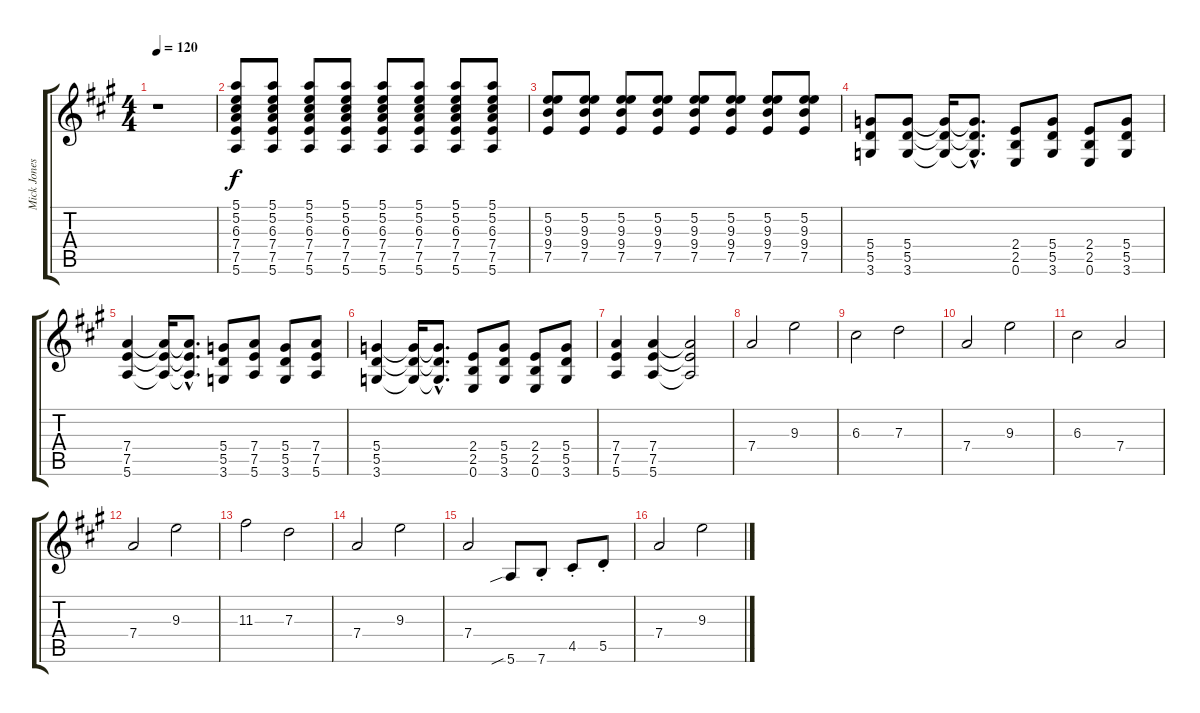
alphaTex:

\track ("Mick Jones (lead guitar)" "Mick Jones") {instrument distortionguitar}
\staff {score tabs}
\tuning (E4 B3 G3 D3 A2 E2) {hide}
\ts (4 4)
\tempo 120
\clef g2
\ks a
r.1{dy f instrument distortionguitar} |
(5.1 5.2 6.3 7.4 7.5 5.6).8 (5.1 5.2 6.3 7.4 7.5 5.6).8 (5.1 5.2 6.3 7.4 7.5 5.6).8 (5.1 5.2 6.3 7.4 7.5 5.6).8 (5.1 5.2 6.3 7.4 7.5 5.6).8 (5.1 5.2 6.3 7.4 7.5 5.6).8 (5.1 5.2 6.3 7.4 7.5 5.6).8 (5.1 5.2 6.3 7.4 7.5 5.6).8 |
(5.2 9.3 9.4 7.5).8 (5.2 9.3 9.4 7.5).8 (5.2 9.3 9.4 7.5).8 (5.2 9.3 9.4 7.5).8 (5.2 9.3 9.4 7.5).8 (5.2 9.3 9.4 7.5).8 (5.2 9.3 9.4 7.5).8 (5.2 9.3 9.4 7.5).8 |
(5.4 5.5 3.6).8 (5.4 5.5 3.6).8 (5.4{t} 5.5{t} 3.6{t}).16 (5.4{hac t} 5.5{hac t} 3.6{hac t}).8{d} (2.4 2.5 0.6).8 (5.4 5.5 3.6).8 (2.4 2.5 0.6).8 (5.4 5.5 3.6).8 |
(7.4 7.5 5.6).4 (7.4{t} 7.5{t} 5.6{t}).16 (7.4{hac t} 7.5{hac t} 5.6{hac t}).8{d} (5.4 5.5 3.6).8 (7.4 7.5 5.6).8 (5.4 5.5 3.6).8 (7.4 7.5 5.6).8 |
(5.4 5.5 3.6).4 (5.4{t} 5.5{t} 3.6{t}).16 (5.4{hac t} 5.5{hac t} 3.6{hac t}).8{d} (2.4 2.5 0.6).8 (5.4 5.5 3.6).8 (2.4 2.5 0.6).8 (5.4 5.5 3.6).8 |
(7.4 7.5 5.6).4 (7.4 7.5 5.6).4 (7.4{t} 7.5{t} 5.6{t}).2 |
7.4.2 9.3.2 |
6.3.2 7.3.2 |
7.4.2 9.3.2 |
6.3.2 7.4.2 |
7.4.2 9.3.2 |
11.3.2 7.3.2 |
7.4.2 9.3.2 |
7.4.2 5.6{sib}.8 7.6{st}.8 4.5{st}.8 5.5{st}.8 |
7.4.2 9.3.2
